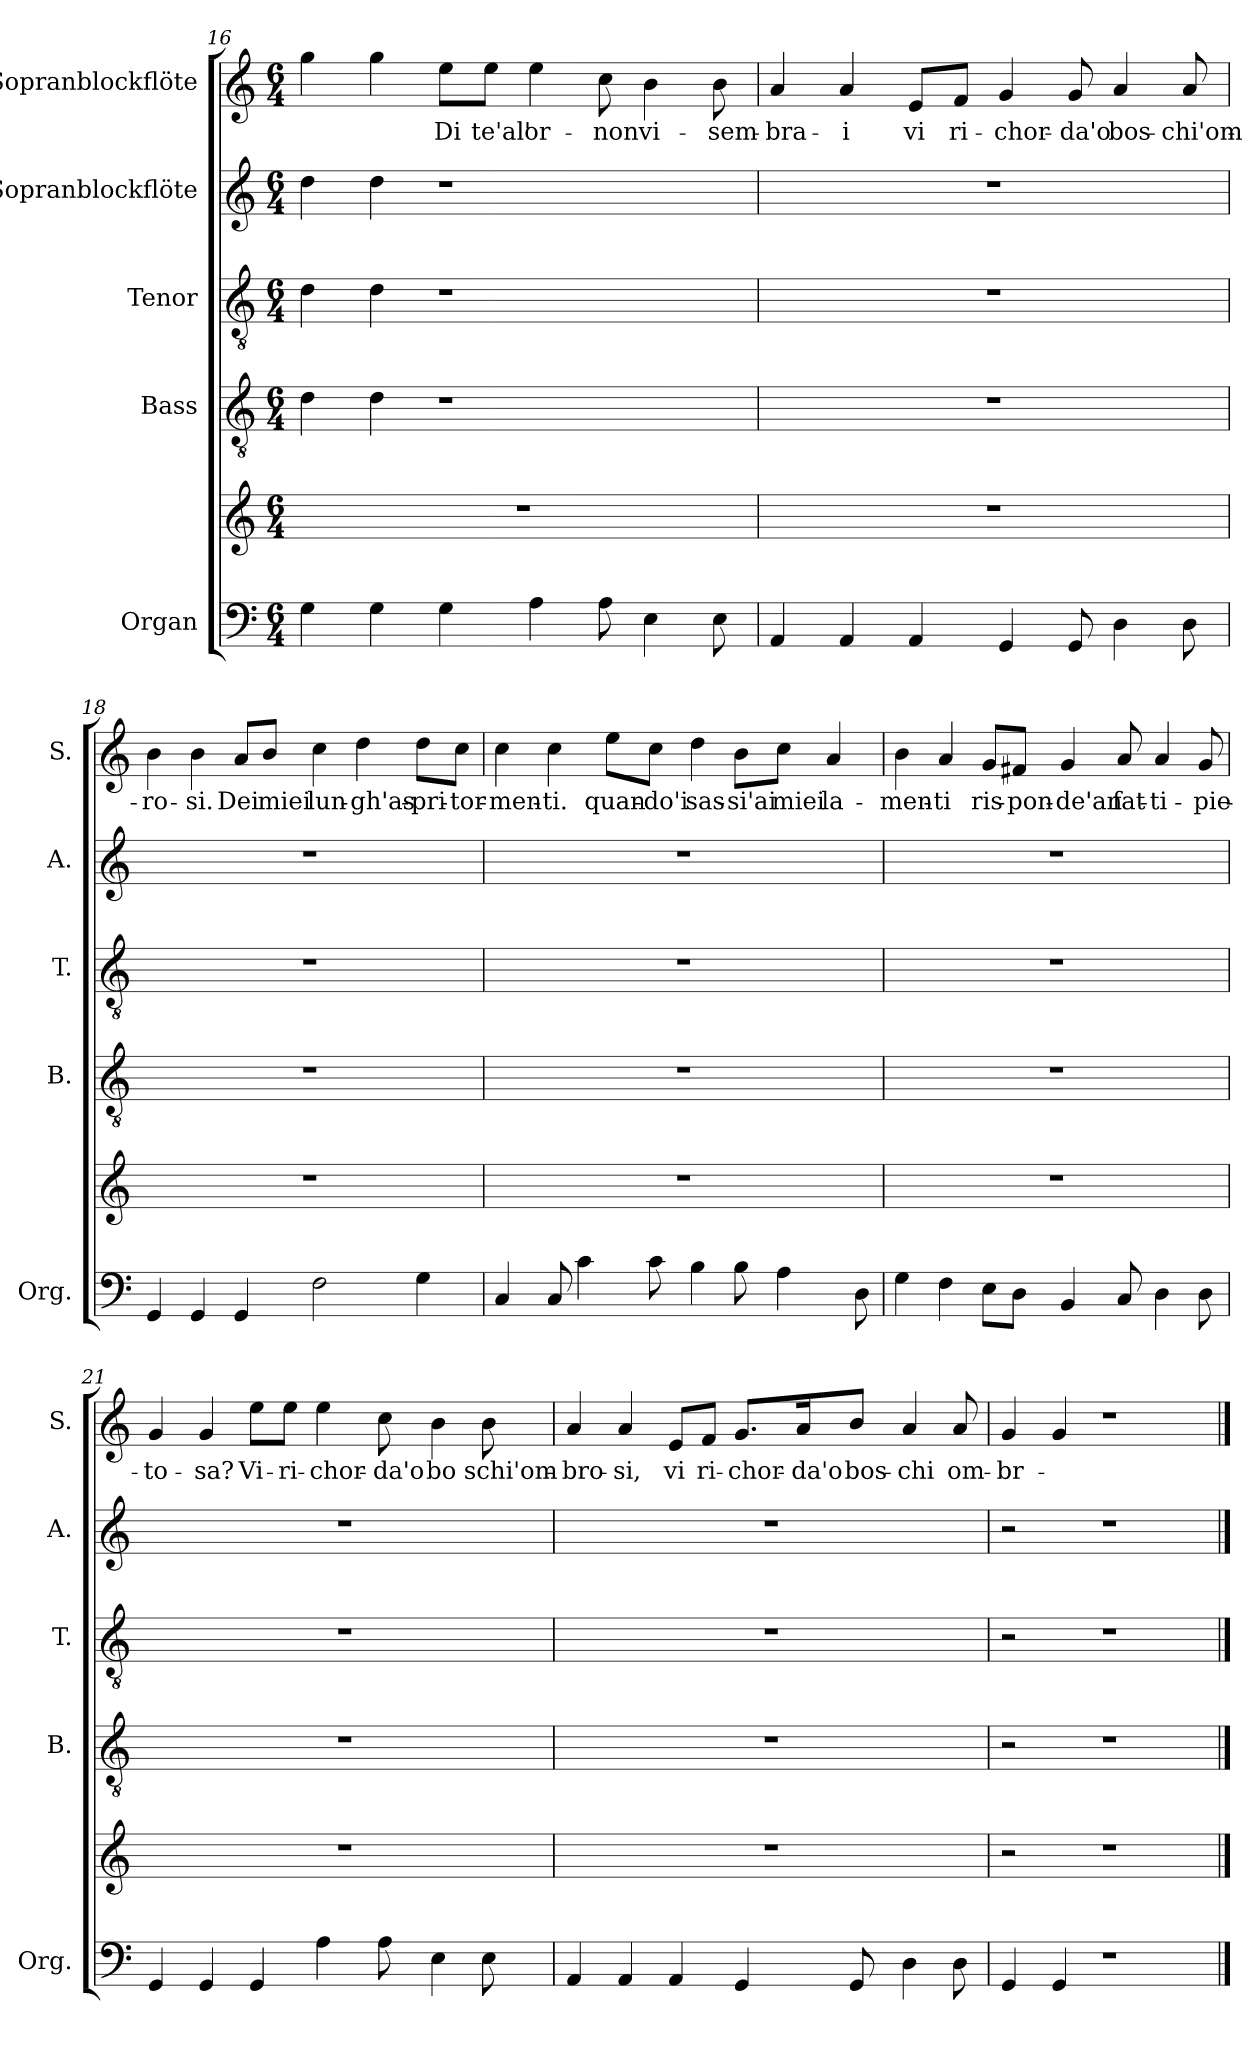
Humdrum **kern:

**kern	**kern	**kern	**kern	**kern	**kern	**text
*part5	*part5	*part4	*part3	*part2	*part1	*part1
*staff6	*staff5	*staff4	*staff3	*staff2	*staff1	*staff1
*I"Organ	*	*I"Bass	*I"Tenor	*I"Sopranblockflöte	*I"Sopranblockflöte	*
*I'Org.	*	*I'B.	*I'T.	*I'A.	*I'S.	*
*clefF4	*clefG2	*clefGv2	*clefGv2	*clefG2	*clefG2	*
*k[]	*k[]	*k[]	*k[]	*k[]	*k[]	*
*M6/4	*M6/4	*M6/4	*M6/4	*M6/4	*M6/4	*
=16	=16	=16	=16	=16	=16	=16
4G\	1.r	4d\	4d\	4dd\	4gg\	.
4G\	.	4d\	4d\	4dd\	4gg\	.
!	!	!	!	!	!	!LO:LY:b
4G\	.	1r	1r	1r	8ee\L	Di
!	!	!	!	!	!	!LO:LY:b
.	.	.	.	.	8ee\J	te'al'
!	!	!	!	!	!	!LO:LY:b
4A\	.	.	.	.	4ee\	or-
!	!	!	!	!	!	!LO:LY:b
8A\	.	.	.	.	8cc\	-non
!	!	!	!	!	!	!LO:LY:b
4E\	.	.	.	.	4b\	vi-
!	!	!	!	!	!	!LO:LY:b
8E\	.	.	.	.	8b\	-sem-
!!LO:LB:g=z
=17	=17	=17	=17	=17	=17	=17
!	!	!	!	!	!	!LO:LY:b
4AA/	1.r	1.r	1.r	1.r	4a/	-bra-
!	!	!	!	!	!	!LO:LY:b
4AA/	.	.	.	.	4a/	-i
!	!	!	!	!	!	!LO:LY:b
4AA/	.	.	.	.	8e/L	vi
!	!	!	!	!	!	!LO:LY:b
.	.	.	.	.	8f/J	ri-
!	!	!	!	!	!	!LO:LY:b
4GG/	.	.	.	.	4g/	-chor-
!	!	!	!	!	!	!LO:LY:b
8GG/	.	.	.	.	8g/	-da'o
!	!	!	!	!	!	!LO:LY:b
4D\	.	.	.	.	4a/	bos-
!	!	!	!	!	!	!LO:LY:b
8D\	.	.	.	.	8a/	-chi'om-
=18	=18	=18	=18	=18	=18	=18
!	!	!	!	!	!	!LO:LY:b
4GG/	1.r	1.r	1.r	1.r	4b\	-ro-
!	!	!	!	!	!	!LO:LY:b
4GG/	.	.	.	.	4b\	-si.
!	!	!	!	!	!	!LO:LY:b
4GG/	.	.	.	.	8a/L	Dei
!	!	!	!	!	!	!LO:LY:b
.	.	.	.	.	8b/J	miei
!	!	!	!	!	!	!LO:LY:b
2F\	.	.	.	.	4cc\	lun-
!	!	!	!	!	!	!LO:LY:b
.	.	.	.	.	4dd\	-gh'as-
!	!	!	!	!	!	!LO:LY:b
4G\	.	.	.	.	8dd\L	-pri-
!	!	!	!	!	!	!LO:LY:b
.	.	.	.	.	8cc\J	-tor-
!!LO:PB:g=z
=19	=19	=19	=19	=19	=19	=19
!	!	!	!	!	!	!LO:LY:b
4C/	1.r	1.r	1.r	1.r	4cc\	-men-
!	!	!	!	!	!	!LO:LY:b
8C/	.	.	.	.	4cc\	-ti.
4c\	.	.	.	.	.	.
!	!	!	!	!	!	!LO:LY:b
.	.	.	.	.	8ee\L	quan-
!	!	!	!	!	!	!LO:LY:b
8c\	.	.	.	.	8cc\J	-do'i
!	!	!	!	!	!	!LO:LY:b
4B\	.	.	.	.	4dd\	sas-
!	!	!	!	!	!	!LO:LY:b
8B\	.	.	.	.	8b\L	-si'ai
!	!	!	!	!	!	!LO:LY:b
4A\	.	.	.	.	8cc\J	miei
!	!	!	!	!	!	!LO:LY:b
.	.	.	.	.	4a/	la-
8D\	.	.	.	.	.	.
=20	=20	=20	=20	=20	=20	=20
!	!	!	!	!	!	!LO:LY:b
4G\	1.r	1.r	1.r	1.r	4b\	-men-
!	!	!	!	!	!	!LO:LY:b
4F\	.	.	.	.	4a/	-ti
!	!	!	!	!	!	!LO:LY:b
8E\L	.	.	.	.	8g/L	ris-
!	!	!	!	!	!	!LO:LY:b
8D\J	.	.	.	.	8f#X/J	-pon-
!	!	!	!	!	!	!LO:LY:b
4BB/	.	.	.	.	4g/	-de'an
!	!	!	!	!	!	!LO:LY:b
8C/	.	.	.	.	8a/	fat-
!	!	!	!	!	!	!LO:LY:b
4D\	.	.	.	.	4a/	-ti-
!	!	!	!	!	!	!LO:LY:b
8D\	.	.	.	.	8g/	-pie-
!!LO:LB:g=z
=21	=21	=21	=21	=21	=21	=21
!	!	!	!	!	!	!LO:LY:b
4GG/	1.r	1.r	1.r	1.r	4g/	-to-
!	!	!	!	!	!	!LO:LY:b
4GG/	.	.	.	.	4g/	-sa?
!	!	!	!	!	!	!LO:LY:b
4GG/	.	.	.	.	8ee\L	Vi-
!	!	!	!	!	!	!LO:LY:b
.	.	.	.	.	8ee\J	-ri-
!	!	!	!	!	!	!LO:LY:b
4A\	.	.	.	.	4ee\	-chor-
!	!	!	!	!	!	!LO:LY:b
8A\	.	.	.	.	8cc\	-da'o
!	!	!	!	!	!	!LO:LY:b
4E\	.	.	.	.	4b\	bo
!	!	!	!	!	!	!LO:LY:b
8E\	.	.	.	.	8b\	schi'om-
=22	=22	=22	=22	=22	=22	=22
!	!	!	!	!	!	!LO:LY:b
4AA/	1.r	1.r	1.r	1.r	4a/	-bro-
!	!	!	!	!	!	!LO:LY:b
4AA/	.	.	.	.	4a/	-si,
!	!	!	!	!	!	!LO:LY:b
4AA/	.	.	.	.	8e/L	vi
!	!	!	!	!	!	!LO:LY:b
.	.	.	.	.	8f/J	ri-
!	!	!	!	!	!	!LO:LY:b
4GG/	.	.	.	.	8.g/L	-chor-
!	!	!	!	!	!	!LO:LY:b
.	.	.	.	.	16a/K	-da'o
!	!	!	!	!	!	!LO:LY:b
8GG/	.	.	.	.	8b/J	bos-
!	!	!	!	!	!	!LO:LY:b
4D\	.	.	.	.	4a/	-chi
!	!	!	!	!	!	!LO:LY:b
8D\	.	.	.	.	8a/	om-
=23	=23	=23	=23	=23	=23	=23
!	!	!	!	!	!	!LO:LY:b
4GG/	2r	2r	2r	2r	4g/	-br-
4GG/	.	.	.	.	4g/	.
1r	1r	1r	1r	1r	1r	.
==	==	==	==	==	==	==
*-	*-	*-	*-	*-	*-	*-
